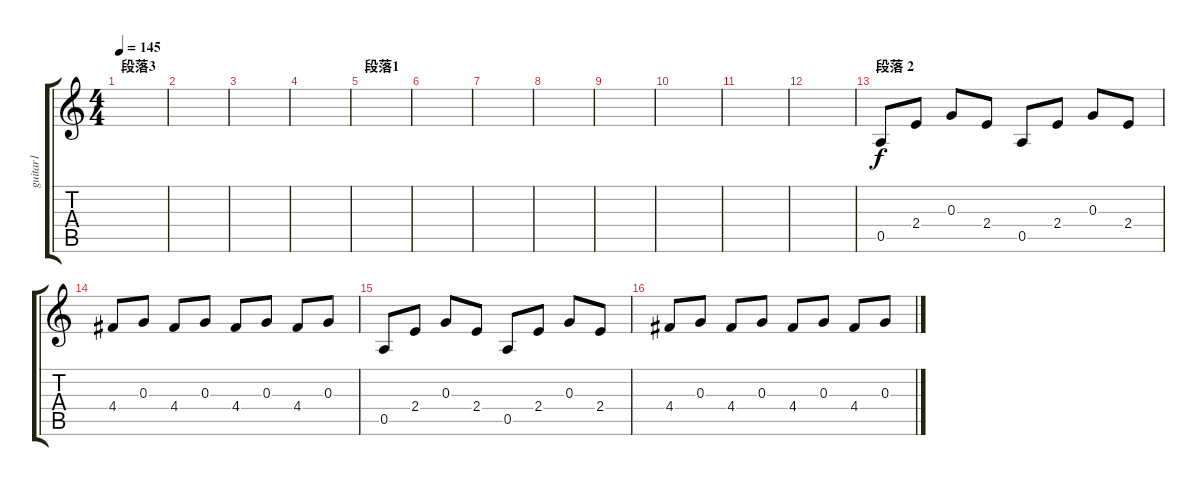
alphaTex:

\track ("guitar1" "guitar1") {instrument electricguitarclean}
\staff {score tabs}
\tuning (E4 B3 G3 D3 A2 E2) {hide}
\ts (4 4)
\section ("" "段落3")
\tempo 145
\clef g2
\ks c
|
|
|
|
\section ("" "段落1")
|
|
|
|
|
|
|
|
\section ("" "段落 2")
0.5.8 2.4.8 0.3.8 2.4.8 0.5.8 2.4.8 0.3.8 2.4.8 |
4.4.8 0.3.8 4.4.8 0.3.8 4.4.8 0.3.8 4.4.8 0.3.8 |
0.5.8 2.4.8 0.3.8 2.4.8 0.5.8 2.4.8 0.3.8 2.4.8 |
4.4.8 0.3.8 4.4.8 0.3.8 4.4.8 0.3.8 4.4.8 0.3.8
